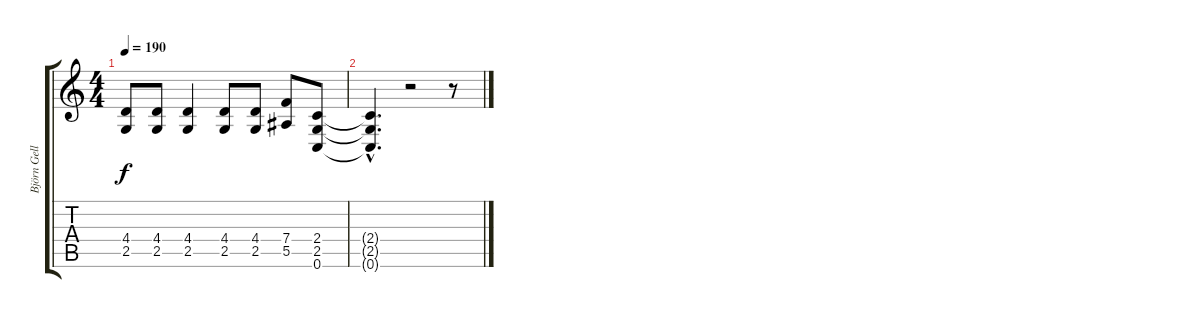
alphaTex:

\track ("Björn Gellotte" "Björn Gell") {instrument distortionguitar}
\staff {score tabs}
\tuning (C4 G3 Eb3 Bb2 F2 C2) {hide}
\ts (4 4)
\tempo 190
\clef g2
\ks c
(4.4{t} 2.5{t}).8{dy f} (4.4 2.5).8 (4.4 2.5).4 (4.4 2.5).8 (4.4 2.5).8 (7.4 5.5).8 (2.4 2.5 0.6).8 |
(2.4{hac t} 2.5{hac t} 0.6{hac t}).4{d} r.2 r.8
